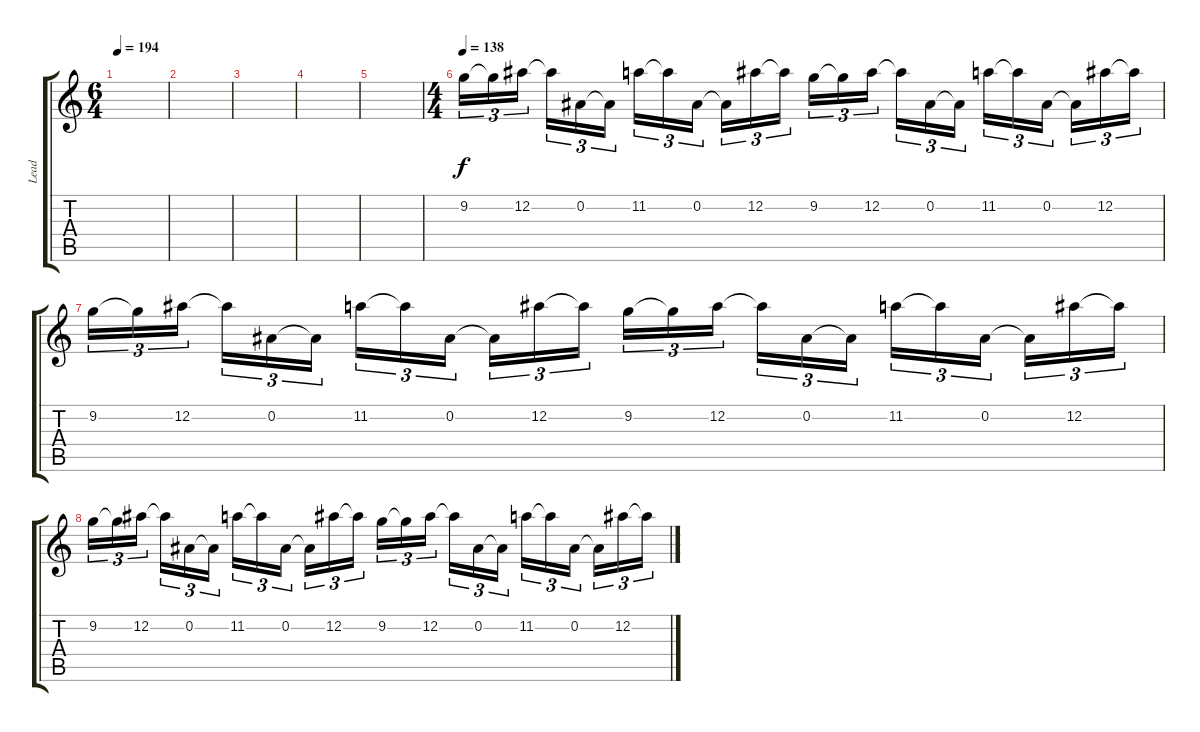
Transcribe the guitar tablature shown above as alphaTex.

\track ("Lead" "Lead") {instrument distortionguitar}
\staff {score tabs}
\tuning (Eb4 Bb3 Gb3 Db3 Ab2 Eb2) {hide}
\ts (6 4)
\tempo 194
\clef g2
\ks c
|
|
|
|
|
\ts (4 4)
\tempo 138
9.2.16{tu (3 2)} 9.2{t}.16{tu (3 2)} 12.2.16{tu (3 2)} 12.2{t}.16{tu (3 2)} 0.2.16{tu (3 2)} 0.2{t}.16{tu (3 2)} 11.2.16{tu (3 2)} 11.2{t}.16{tu (3 2)} 0.2.16{tu (3 2)} 0.2{t}.16{tu (3 2)} 12.2.16{tu (3 2)} 12.2{t}.16{tu (3 2)} 9.2.16{tu (3 2)} 9.2{t}.16{tu (3 2)} 12.2.16{tu (3 2)} 12.2{t}.16{tu (3 2)} 0.2.16{tu (3 2)} 0.2{t}.16{tu (3 2)} 11.2.16{tu (3 2)} 11.2{t}.16{tu (3 2)} 0.2.16{tu (3 2)} 0.2{t}.16{tu (3 2)} 12.2.16{tu (3 2)} 12.2{t}.16{tu (3 2)} |
9.2.16{tu (3 2)} 9.2{t}.16{tu (3 2)} 12.2.16{tu (3 2)} 12.2{t}.16{tu (3 2)} 0.2.16{tu (3 2)} 0.2{t}.16{tu (3 2)} 11.2.16{tu (3 2)} 11.2{t}.16{tu (3 2)} 0.2.16{tu (3 2)} 0.2{t}.16{tu (3 2)} 12.2.16{tu (3 2)} 12.2{t}.16{tu (3 2)} 9.2.16{tu (3 2)} 9.2{t}.16{tu (3 2)} 12.2.16{tu (3 2)} 12.2{t}.16{tu (3 2)} 0.2.16{tu (3 2)} 0.2{t}.16{tu (3 2)} 11.2.16{tu (3 2)} 11.2{t}.16{tu (3 2)} 0.2.16{tu (3 2)} 0.2{t}.16{tu (3 2)} 12.2.16{tu (3 2)} 12.2{t}.16{tu (3 2)} |
9.2.16{tu (3 2)} 9.2{t}.16{tu (3 2)} 12.2.16{tu (3 2)} 12.2{t}.16{tu (3 2)} 0.2.16{tu (3 2)} 0.2{t}.16{tu (3 2)} 11.2.16{tu (3 2)} 11.2{t}.16{tu (3 2)} 0.2.16{tu (3 2)} 0.2{t}.16{tu (3 2)} 12.2.16{tu (3 2)} 12.2{t}.16{tu (3 2)} 9.2.16{tu (3 2)} 9.2{t}.16{tu (3 2)} 12.2.16{tu (3 2)} 12.2{t}.16{tu (3 2)} 0.2.16{tu (3 2)} 0.2{t}.16{tu (3 2)} 11.2.16{tu (3 2)} 11.2{t}.16{tu (3 2)} 0.2.16{tu (3 2)} 0.2{t}.16{tu (3 2)} 12.2.16{tu (3 2)} 12.2{t}.16{tu (3 2)}
